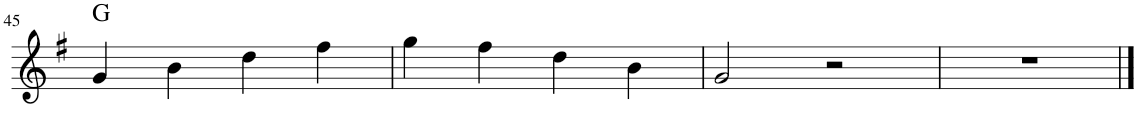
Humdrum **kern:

**kern	**harte
*part1	*part1
*staff1	*
*I"Harmonica	*
*I'Hmca	*
!!LO:PB:g=z
*clefG2	*
*k[f#]	*
*M4/4	*
=45	=45
4g/	G:maj
4b\	.
4dd\	.
4ff#\	.
=46	=46
4gg\	.
4ff#\	.
4dd\	.
4b\	.
=47	=47
2g/	.
2r	.
=48	=48
1r	.
==	==
*-	*-
